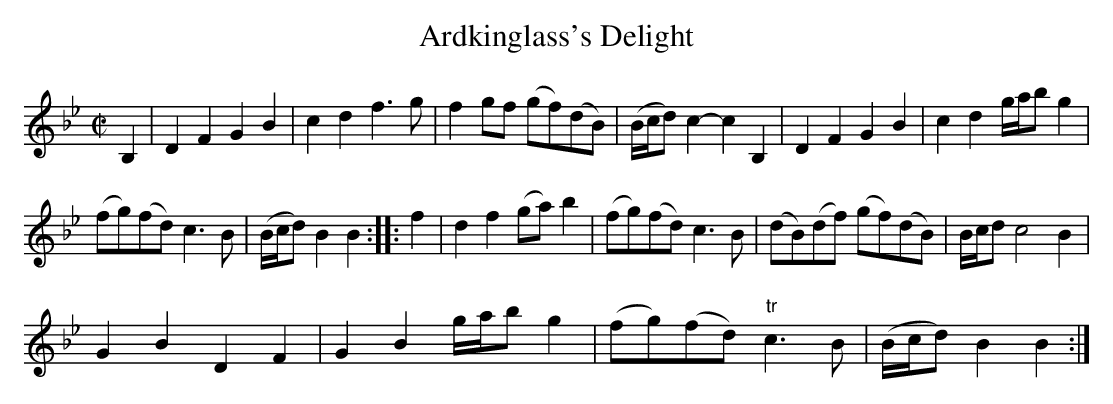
X:1
T:Ardkinglass's Delight
M:C|
K:Bb
B,2| D2F2 G2B2| c2d2f3g| \
f2gf (gf)(dB)| (B/c/d)c2-c2B,2|\
D2F2 G2B2| c2d2 g/a/bg2|
(fg)(fd) c3B| (B/c/d)B2 B2::\
f2|\
d2f2 (ga)b2| (fg)(fd) c3B| \
(dB)(df) (gf)(dB)| B/c/dc4 B2|
G2B2 D2F2| G2B2 g/a/bg2|\
(fg)(fd) "tr"c3B| (B/c/d)B2 B2:|
